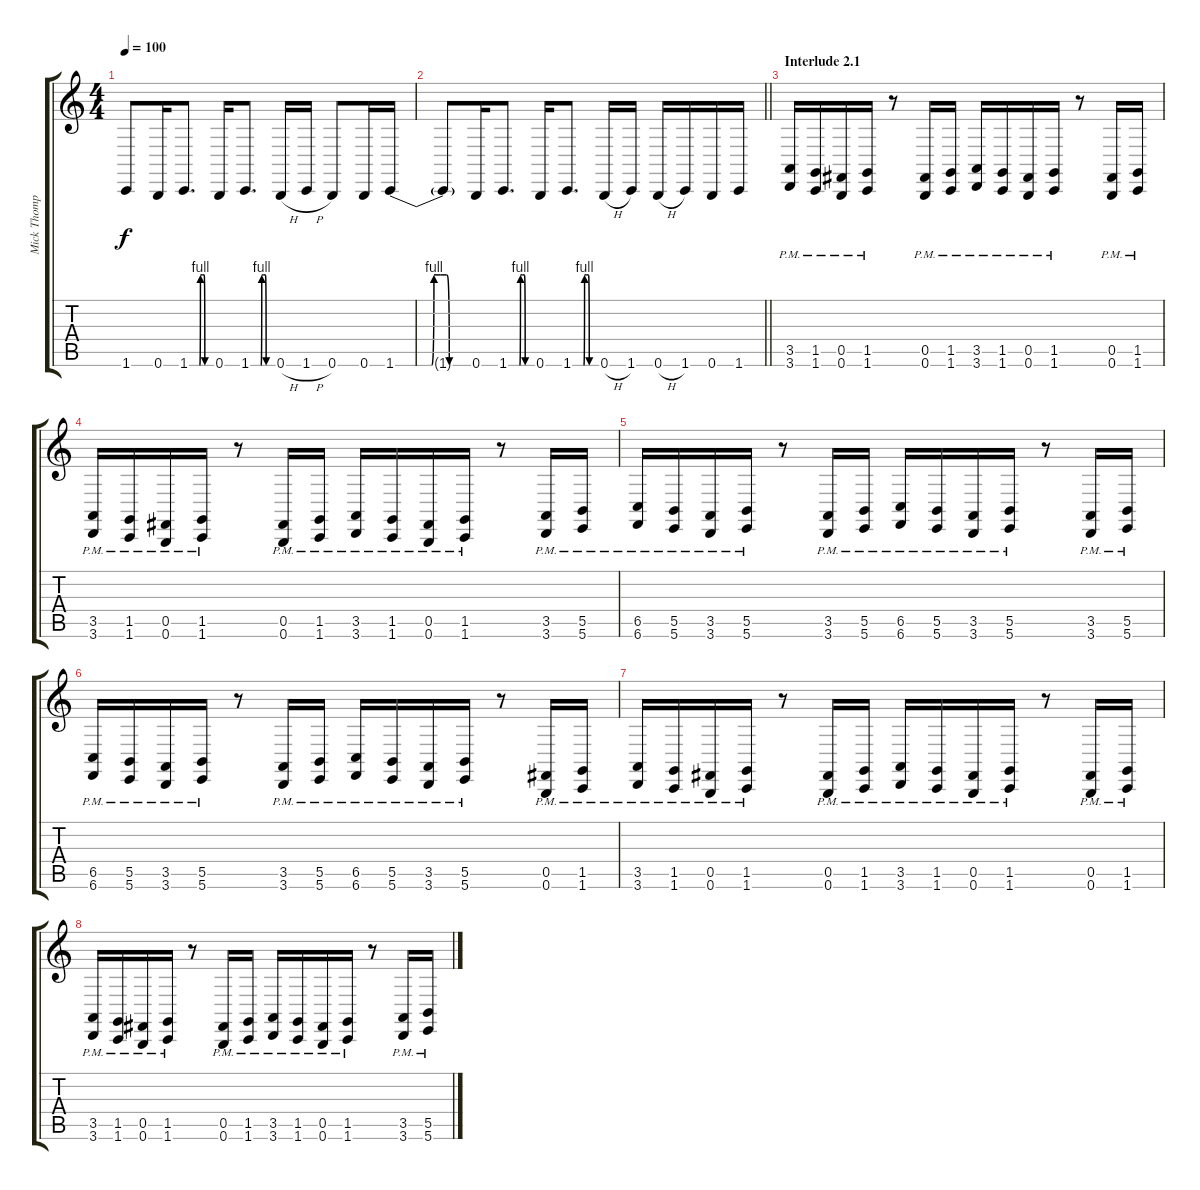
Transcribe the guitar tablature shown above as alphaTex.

\track ("Mick Thompson" "Mick Thomp") {instrument lead1square}
\staff {score tabs}
\tuning (Db4 Ab3 E3 B2 Gb2 B1) {hide}
\ts (4 4)
\tempo 100
\clef g2
\ks c
1.6{t}.8{dy f} 0.6.16 1.6{be (custom 0 0 28 0 30 4 35 4 40 4 42 0 60 0)}.8{d} 0.6.16 1.6{be (custom 0 0 28 0 30 4 35 4 40 4 42 0 60 0)}.8{d} 0.6{h}.16 1.6{h}.16 0.6.8 0.6.16 1.6{be (custom 0 0 28 0 30 4 35 4 40 4 42 0 60 0)}.16 |
\barLineRight lightlight
1.6{t}.8 0.6.16 1.6{be (custom 0 0 28 0 30 4 35 4 40 4 42 0 60 0)}.8{d} 0.6.16 1.6{be (custom 0 0 28 0 30 4 35 4 40 4 42 0 60 0)}.8{d} 0.6{h}.16 1.6.16 0.6{h}.16 1.6.16 0.6.16 1.6.16 |
\section ("" "Interlude 2.1")
(3.5{pm} 3.6{pm}).16 (1.5{pm} 1.6{pm}).16 (0.5{pm} 0.6{pm}).16 (1.5{pm} 1.6{pm}).16 r.8 (0.5{pm} 0.6{pm}).16 (1.5{pm} 1.6{pm}).16 (3.5{pm} 3.6{pm}).16 (1.5{pm} 1.6{pm}).16 (0.5{pm} 0.6{pm}).16 (1.5{pm} 1.6{pm}).16 r.8 (0.5{pm} 0.6{pm}).16 (1.5{pm} 1.6{pm}).16 |
(3.5{pm} 3.6{pm}).16 (1.5{pm} 1.6{pm}).16 (0.5{pm} 0.6{pm}).16 (1.5{pm} 1.6{pm}).16 r.8 (0.5{pm} 0.6{pm}).16 (1.5{pm} 1.6{pm}).16 (3.5{pm} 3.6{pm}).16 (1.5{pm} 1.6{pm}).16 (0.5{pm} 0.6{pm}).16 (1.5{pm} 1.6{pm}).16 r.8 (3.5{pm} 3.6{pm}).16 (5.5{pm} 5.6{pm}).16 |
(6.5{pm} 6.6{pm}).16 (5.5{pm} 5.6{pm}).16 (3.5{pm} 3.6{pm}).16 (5.5{pm} 5.6{pm}).16 r.8 (3.5{pm} 3.6{pm}).16 (5.5{pm} 5.6{pm}).16 (6.5{pm} 6.6{pm}).16 (5.5{pm} 5.6{pm}).16 (3.5{pm} 3.6{pm}).16 (5.5{pm} 5.6{pm}).16 r.8 (3.5{pm} 3.6{pm}).16 (5.5{pm} 5.6{pm}).16 |
(6.5{pm} 6.6{pm}).16 (5.5{pm} 5.6{pm}).16 (3.5{pm} 3.6{pm}).16 (5.5{pm} 5.6{pm}).16 r.8 (3.5{pm} 3.6{pm}).16 (5.5{pm} 5.6{pm}).16 (6.5{pm} 6.6{pm}).16 (5.5{pm} 5.6{pm}).16 (3.5{pm} 3.6{pm}).16 (5.5{pm} 5.6{pm}).16 r.8 (0.5{pm} 0.6{pm}).16 (1.5{pm} 1.6{pm}).16 |
(3.5{pm} 3.6{pm}).16 (1.5{pm} 1.6{pm}).16 (0.5{pm} 0.6{pm}).16 (1.5{pm} 1.6{pm}).16 r.8 (0.5{pm} 0.6{pm}).16 (1.5{pm} 1.6{pm}).16 (3.5{pm} 3.6{pm}).16 (1.5{pm} 1.6{pm}).16 (0.5{pm} 0.6{pm}).16 (1.5{pm} 1.6{pm}).16 r.8 (0.5{pm} 0.6{pm}).16 (1.5{pm} 1.6{pm}).16 |
(3.5{pm} 3.6{pm}).16 (1.5{pm} 1.6{pm}).16 (0.5{pm} 0.6{pm}).16 (1.5{pm} 1.6{pm}).16 r.8 (0.5{pm} 0.6{pm}).16 (1.5{pm} 1.6{pm}).16 (3.5{pm} 3.6{pm}).16 (1.5{pm} 1.6{pm}).16 (0.5{pm} 0.6{pm}).16 (1.5{pm} 1.6{pm}).16 r.8 (3.5{pm} 3.6{pm}).16 (5.5{pm} 5.6{pm}).16
